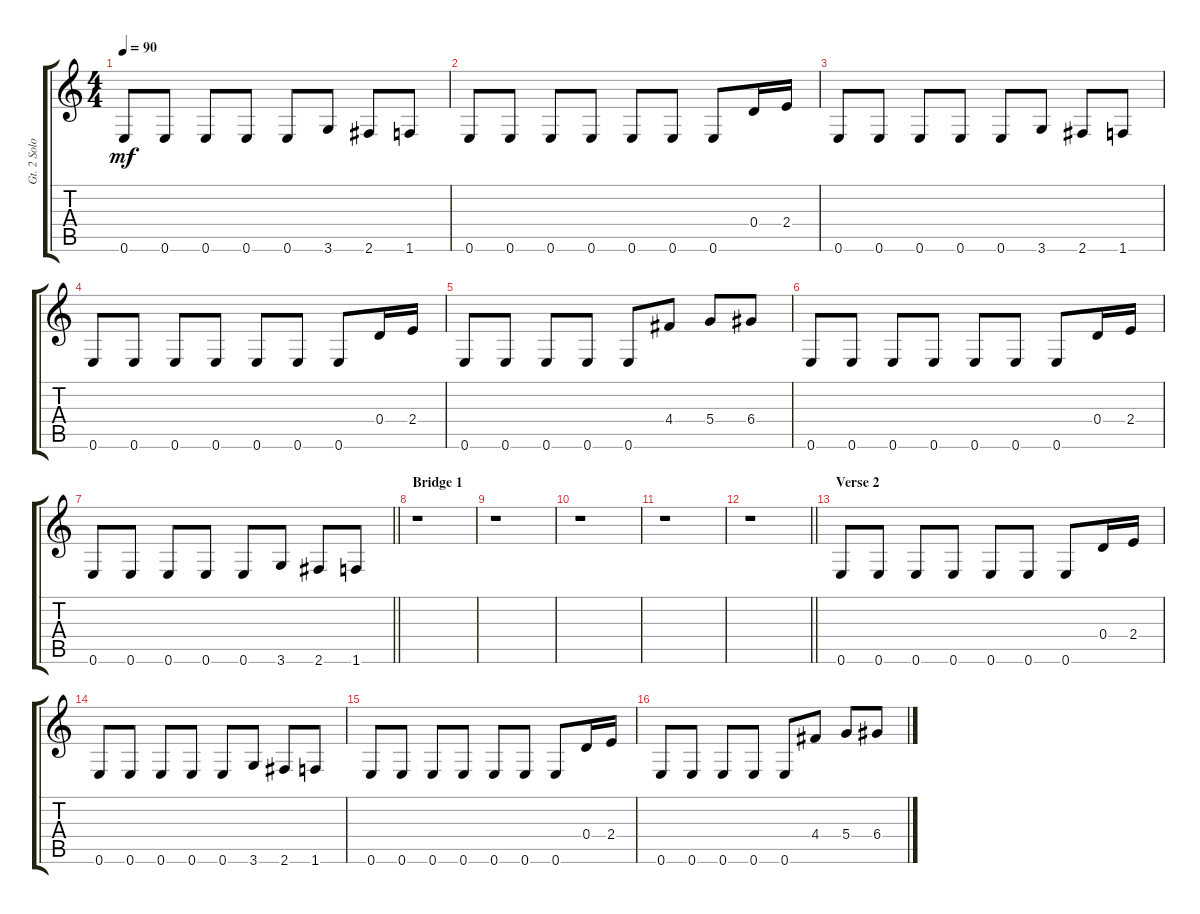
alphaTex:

\track ("Gt. 2 Solo & Fills" "Gt. 2 Solo") {instrument distortionguitar}
\staff {score tabs}
\tuning (E4 B3 G3 D3 A2 E2) {hide}
\ts (4 4)
\tempo 90
\clef g2
\ks c
0.6.8{dy mf} 0.6.8 0.6.8 0.6.8 0.6.8 3.6.8 2.6.8 1.6.8 |
0.6.8 0.6.8 0.6.8 0.6.8 0.6.8 0.6.8 0.6.8 0.4.16 2.4.16 |
0.6.8 0.6.8 0.6.8 0.6.8 0.6.8 3.6.8 2.6.8 1.6.8 |
0.6.8 0.6.8 0.6.8 0.6.8 0.6.8 0.6.8 0.6.8 0.4.16 2.4.16 |
0.6.8 0.6.8 0.6.8 0.6.8 0.6.8 4.4.8 5.4.8 6.4.8 |
0.6.8 0.6.8 0.6.8 0.6.8 0.6.8 0.6.8 0.6.8 0.4.16 2.4.16 |
\barLineRight lightlight
0.6.8 0.6.8 0.6.8 0.6.8 0.6.8 3.6.8 2.6.8 1.6.8 |
\section ("" "Bridge 1")
r.1 |
r.1 |
r.1 |
r.1 |
\barLineRight lightlight
r.1 |
\section ("" "Verse 2")
0.6.8 0.6.8 0.6.8 0.6.8 0.6.8 0.6.8 0.6.8 0.4.16 2.4.16 |
0.6.8 0.6.8 0.6.8 0.6.8 0.6.8 3.6.8 2.6.8 1.6.8 |
0.6.8 0.6.8 0.6.8 0.6.8 0.6.8 0.6.8 0.6.8 0.4.16 2.4.16 |
0.6.8 0.6.8 0.6.8 0.6.8 0.6.8 4.4.8 5.4.8 6.4.8
